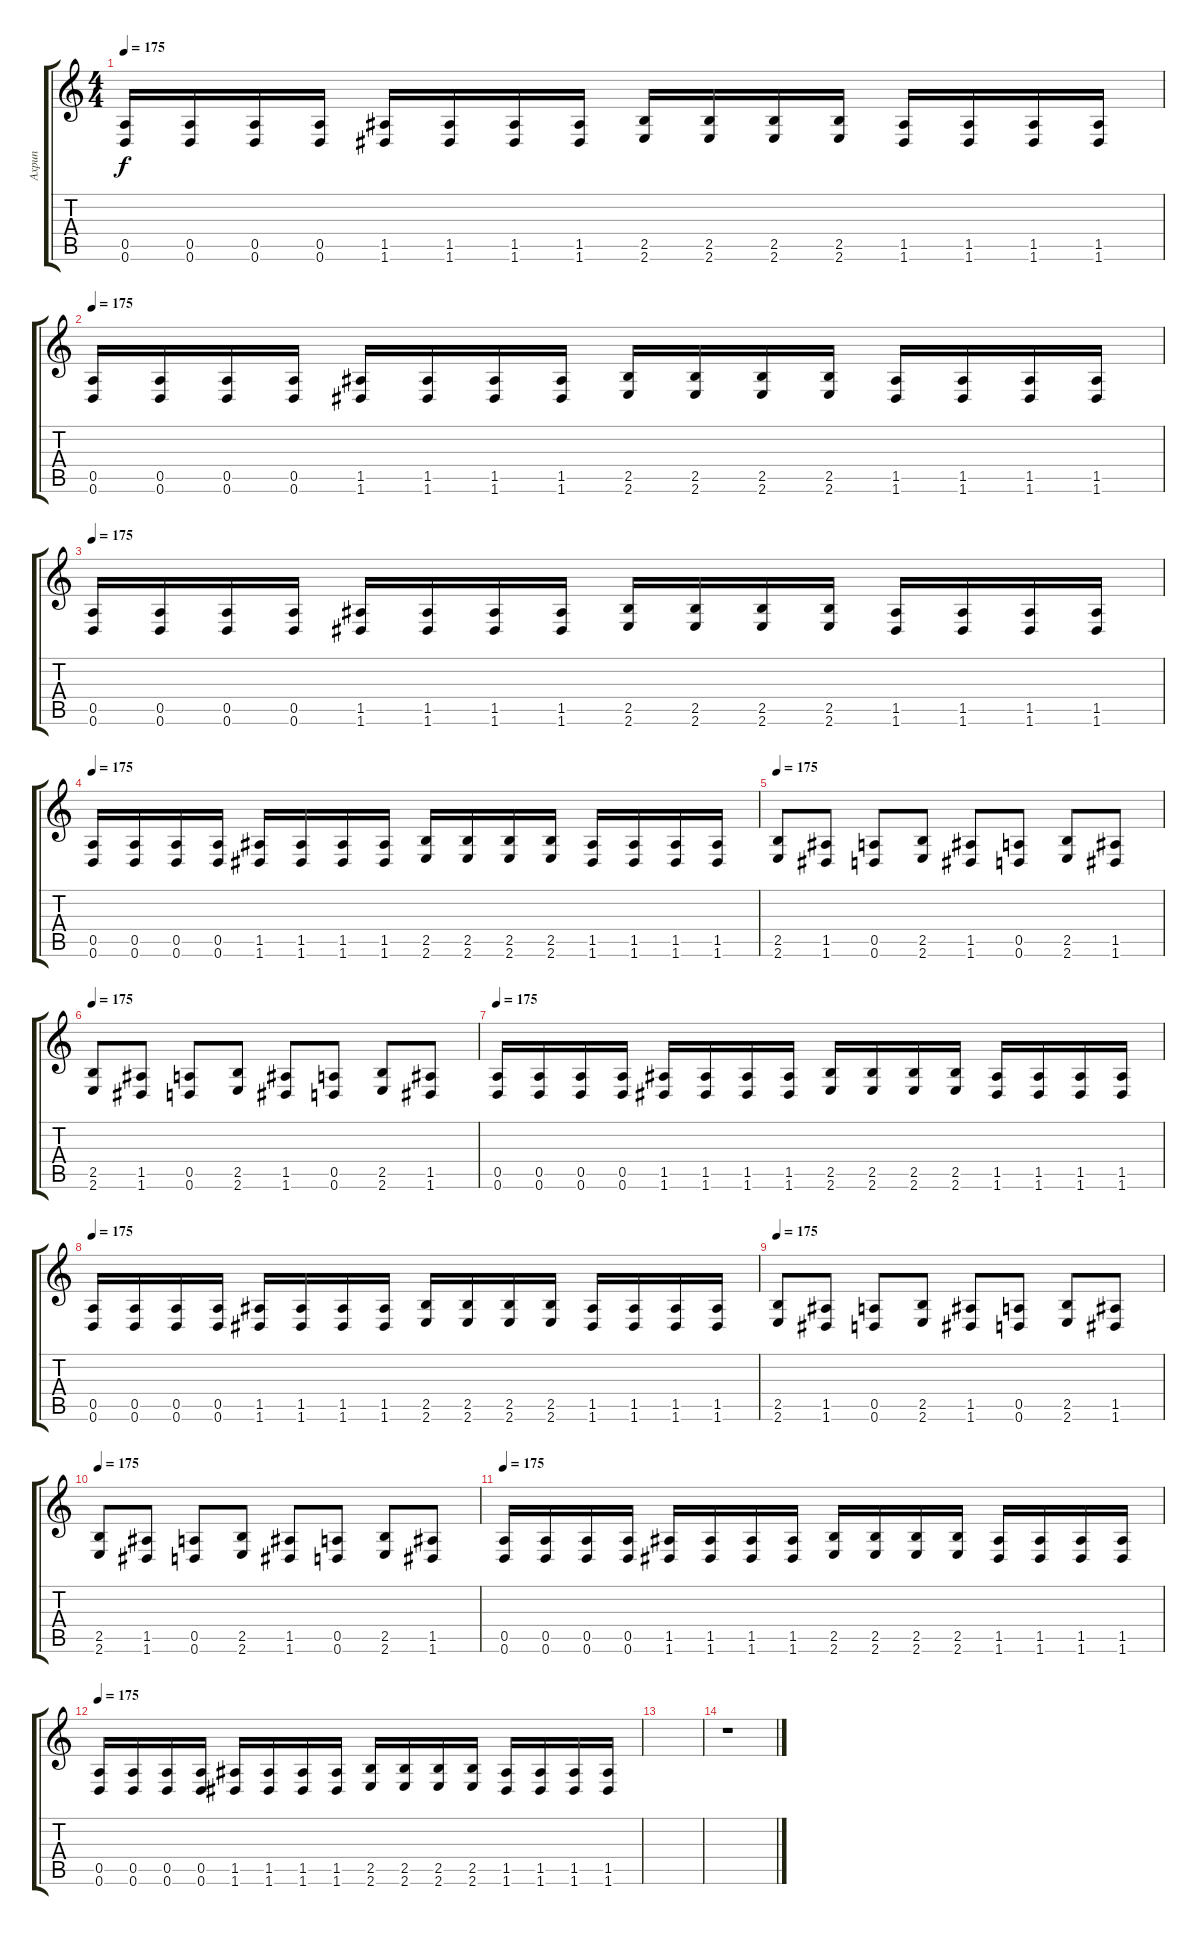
\track ("Ахрип" "Ахрип") {instrument electricguitarclean}
\staff {score tabs}
\tuning (E4 B3 G3 D3 A2 D2) {hide}
\ts (4 4)
\tempo 175
\clef g2
\ks c
(0.5 0.6).16{dy f instrument distortionguitar} (0.5 0.6).16 (0.5 0.6).16 (0.5 0.6).16 (1.5 1.6).16 (1.5 1.6).16 (1.5 1.6).16 (1.5 1.6).16 (2.5 2.6).16 (2.5 2.6).16 (2.5 2.6).16 (2.5 2.6).16 (1.5 1.6).16 (1.5 1.6).16 (1.5 1.6).16 (1.5 1.6).16 |
\tempo 175
(0.5 0.6).16{instrument distortionguitar} (0.5 0.6).16 (0.5 0.6).16 (0.5 0.6).16 (1.5 1.6).16 (1.5 1.6).16 (1.5 1.6).16 (1.5 1.6).16 (2.5 2.6).16 (2.5 2.6).16 (2.5 2.6).16 (2.5 2.6).16 (1.5 1.6).16 (1.5 1.6).16 (1.5 1.6).16 (1.5 1.6).16 |
\tempo 175
(0.5 0.6).16{instrument distortionguitar} (0.5 0.6).16 (0.5 0.6).16 (0.5 0.6).16 (1.5 1.6).16 (1.5 1.6).16 (1.5 1.6).16 (1.5 1.6).16 (2.5 2.6).16 (2.5 2.6).16 (2.5 2.6).16 (2.5 2.6).16 (1.5 1.6).16 (1.5 1.6).16 (1.5 1.6).16 (1.5 1.6).16 |
\tempo 175
(0.5 0.6).16{instrument distortionguitar} (0.5 0.6).16 (0.5 0.6).16 (0.5 0.6).16 (1.5 1.6).16 (1.5 1.6).16 (1.5 1.6).16 (1.5 1.6).16 (2.5 2.6).16 (2.5 2.6).16 (2.5 2.6).16 (2.5 2.6).16 (1.5 1.6).16 (1.5 1.6).16 (1.5 1.6).16 (1.5 1.6).16 |
\tempo 175
(2.5 2.6).8 (1.5 1.6).8 (0.5 0.6).8 (2.5 2.6).8 (1.5 1.6).8 (0.5 0.6).8 (2.5 2.6).8 (1.5 1.6).8 |
\tempo 175
(2.5 2.6).8 (1.5 1.6).8 (0.5 0.6).8 (2.5 2.6).8 (1.5 1.6).8 (0.5 0.6).8 (2.5 2.6).8 (1.5 1.6).8 |
\tempo 175
(0.5 0.6).16{instrument distortionguitar} (0.5 0.6).16 (0.5 0.6).16 (0.5 0.6).16 (1.5 1.6).16 (1.5 1.6).16 (1.5 1.6).16 (1.5 1.6).16 (2.5 2.6).16 (2.5 2.6).16 (2.5 2.6).16 (2.5 2.6).16 (1.5 1.6).16 (1.5 1.6).16 (1.5 1.6).16 (1.5 1.6).16 |
\tempo 175
(0.5 0.6).16{instrument distortionguitar} (0.5 0.6).16 (0.5 0.6).16 (0.5 0.6).16 (1.5 1.6).16 (1.5 1.6).16 (1.5 1.6).16 (1.5 1.6).16 (2.5 2.6).16 (2.5 2.6).16 (2.5 2.6).16 (2.5 2.6).16 (1.5 1.6).16 (1.5 1.6).16 (1.5 1.6).16 (1.5 1.6).16 |
\tempo 175
(2.5 2.6).8 (1.5 1.6).8 (0.5 0.6).8 (2.5 2.6).8 (1.5 1.6).8 (0.5 0.6).8 (2.5 2.6).8 (1.5 1.6).8 |
\tempo 175
(2.5 2.6).8 (1.5 1.6).8 (0.5 0.6).8 (2.5 2.6).8 (1.5 1.6).8 (0.5 0.6).8 (2.5 2.6).8 (1.5 1.6).8 |
\tempo 175
(0.5 0.6).16{instrument distortionguitar} (0.5 0.6).16 (0.5 0.6).16 (0.5 0.6).16 (1.5 1.6).16 (1.5 1.6).16 (1.5 1.6).16 (1.5 1.6).16 (2.5 2.6).16 (2.5 2.6).16 (2.5 2.6).16 (2.5 2.6).16 (1.5 1.6).16 (1.5 1.6).16 (1.5 1.6).16 (1.5 1.6).16 |
\tempo 175
(0.5 0.6).16{instrument distortionguitar} (0.5 0.6).16 (0.5 0.6).16 (0.5 0.6).16 (1.5 1.6).16 (1.5 1.6).16 (1.5 1.6).16 (1.5 1.6).16 (2.5 2.6).16 (2.5 2.6).16 (2.5 2.6).16 (2.5 2.6).16 (1.5 1.6).16 (1.5 1.6).16 (1.5 1.6).16 (1.5 1.6).16 |
|
r.1
